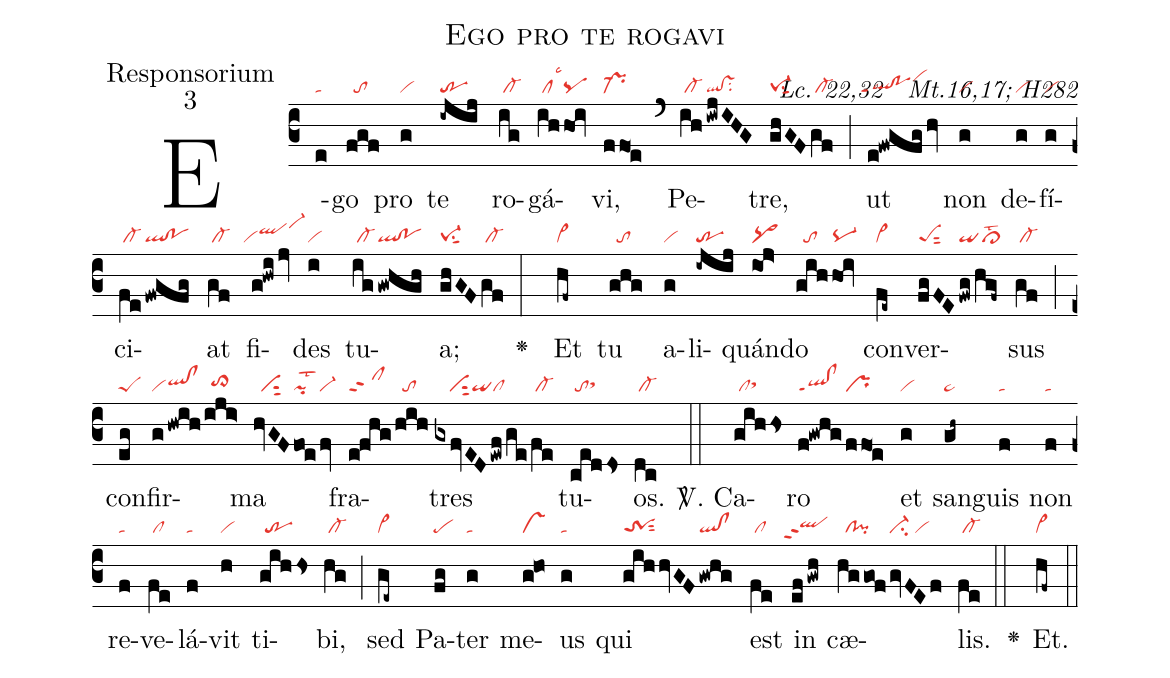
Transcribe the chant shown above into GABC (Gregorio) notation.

name:Ego pro te rogavi;
office-part:Responsorium;
mode:3;
commentary:ꝶ Lc. 22,32 ꝟ Mt.16,17; H282;
nabc-lines:1;
%%
(c3)E(e|ta)go(fgf|//to) pro(g|vi) te(-ijij|tr) ro(ig|/cl-)gá(ih|/cllsc3|/hoi|pq)vi,(ffo1!e|pr-) (`) Pe(ih|/cl-|iwjIHG|ql!vssu2)tre,(ghGF|pe-1su1sut1|gf|/cl-) (;)
ut(e!fwgfghv|``ql!poppt1vihj) non(g|vi) de(g|vi)fí(g|vi)ci(fe|/cl-|fwgfg|ql!po)at(gf|/cl-) fi(g!hwijv|``viqlhivi-hk)des(i|vi) tu(ig|/cl-|/gwhgh|ql!po)a;(ghGF|pe-1su1sut1|gf|/cl-) (:)
<v>\greheightstar</v>()
Et(hf~|cl~) tu(ghg|//to) a(g|vi)li(-ijij|tr)quán(ioj>|pq>)do(gih|//to|/hoi|pq-) con(fe~|cl~)ver(fgFE|peSsut2|fwg|qi|/hgf~|//cl>lst2)sus(gf|/cl-) (;) con(eg|peS)fir(g|vi|!hwih|qlhh!clhh|/iji>|//to>hh)ma(hvGF|//visut2|foe|pilst2|fv|vi-) fra(e!fhg|clppt2|hih|//to)tres(gxfvEDewf/ge|////visut2qicl|/fe|/cl-) tu(cedds|/tosthh)os.(dc|/cl-) (::)

<sp>V/</sp>.
Ca(gihhs|/clsthh)ro(f!gwhg|ql!clppt1|ffo1!e|pr) et(g|vi) san(gh~|pe~)guis(f|ta) non(f|ta) re(f|ta)ve(fe|/cl)lá(f|ta)vit(h|vi) ti(gihhs|/tr)bi,(hg|/cl-) (;) sed(ge~|cl~) Pa(fg|pe)ter(g|ta) me(g!ho|vs)us(g|ta) qui(gihhvGF|trSsut2|gwhg|ql!cl) est(fe|/cl) in(efgwh|``qlhhppt2) cæ(hggo!f|//cl!pi|gvFEf|vi-su2/vi)lis.(fe|/cl-) (::)

<v>\greheightstar</v>() Et.(hf~|cl~) (::)
